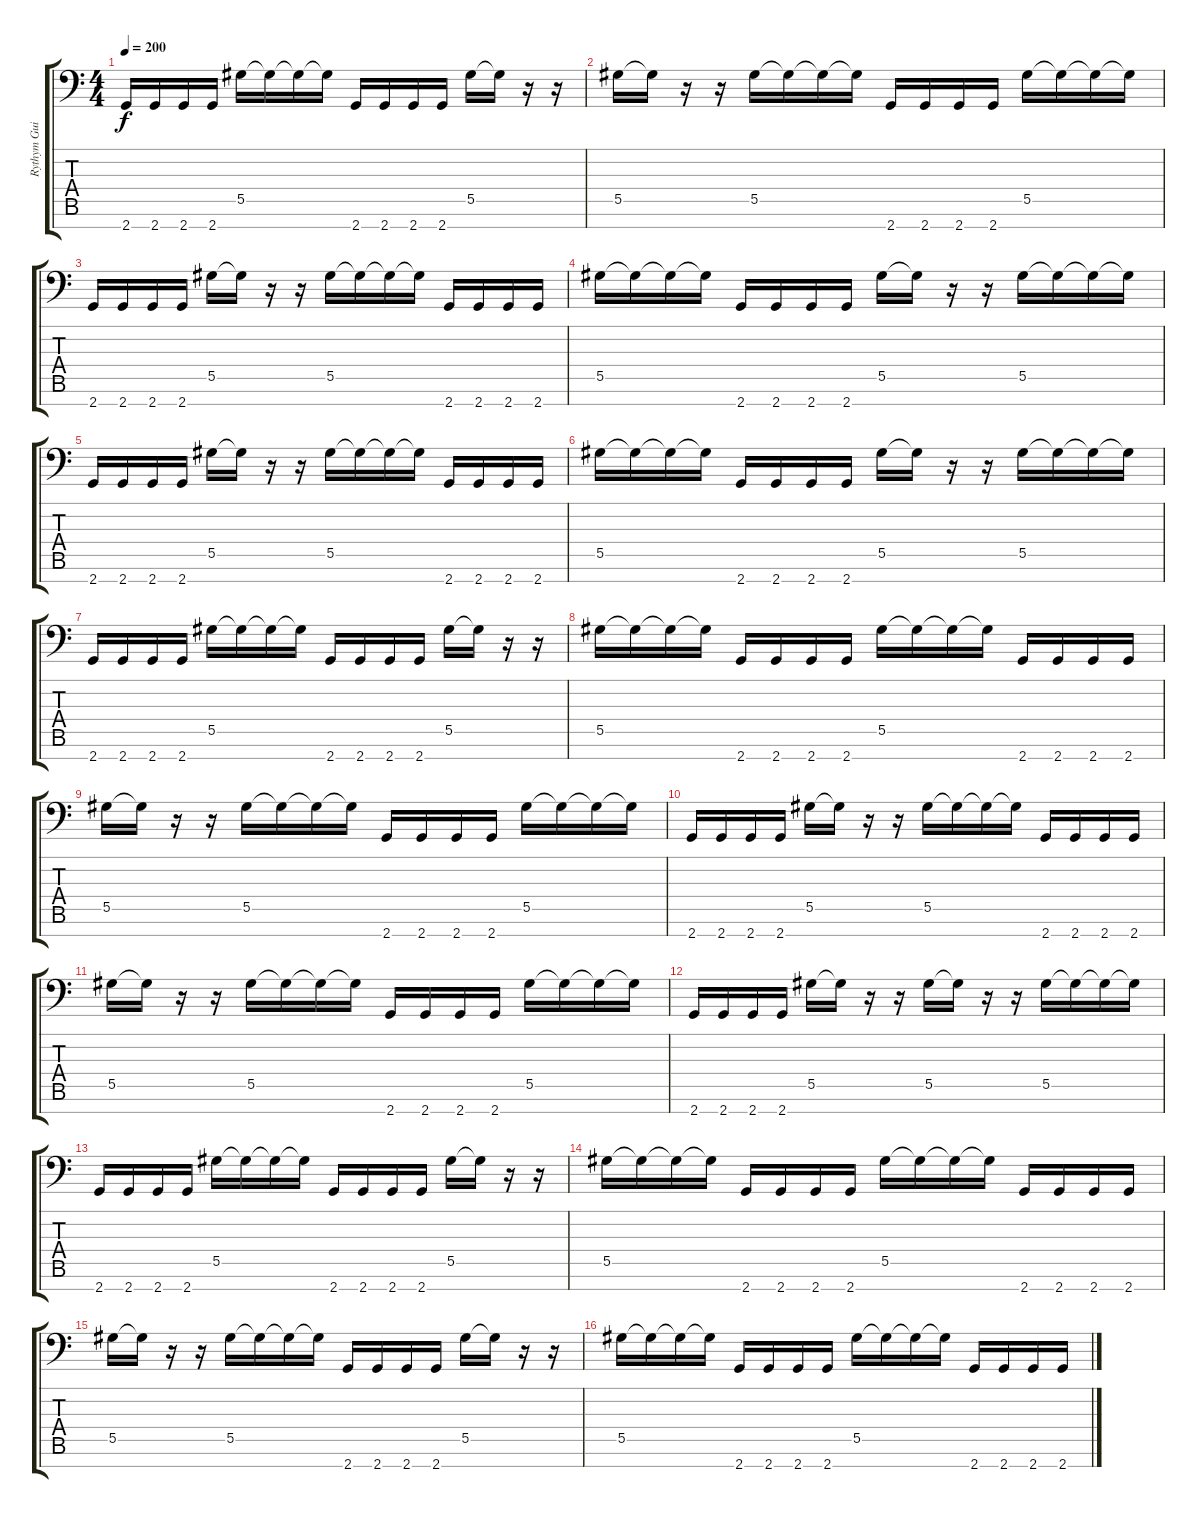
\track ("Rythym Guitar 2 (Tuned To F)" "Rythym Gui") {instrument distortionguitar}
\staff {score tabs}
\tuning (Bb3 Gb3 Db3 Ab2 Eb2 Bb1 F1) {hide}
\ts (4 4)
\tempo 200
\clef f4
\ks c
2.7.16{dy f} 2.7.16 2.7.16 2.7.16 5.5.16 5.5{t}.16 5.5{t}.16 5.5{t}.16 2.7.16 2.7.16 2.7.16 2.7.16 5.5.16 5.5{t}.16 r.16 r.16 |
5.5.16 5.5{t}.16 r.16 r.16 5.5.16 5.5{t}.16 5.5{t}.16 5.5{t}.16 2.7.16 2.7.16 2.7.16 2.7.16 5.5.16 5.5{t}.16 5.5{t}.16 5.5{t}.16 |
2.7.16 2.7.16 2.7.16 2.7.16 5.5.16 5.5{t}.16 r.16 r.16 5.5.16 5.5{t}.16 5.5{t}.16 5.5{t}.16 2.7.16 2.7.16 2.7.16 2.7.16 |
5.5.16 5.5{t}.16 5.5{t}.16 5.5{t}.16 2.7.16 2.7.16 2.7.16 2.7.16 5.5.16 5.5{t}.16 r.16 r.16 5.5.16 5.5{t}.16 5.5{t}.16 5.5{t}.16 |
2.7.16 2.7.16 2.7.16 2.7.16 5.5.16 5.5{t}.16 r.16 r.16 5.5.16 5.5{t}.16 5.5{t}.16 5.5{t}.16 2.7.16 2.7.16 2.7.16 2.7.16 |
5.5.16 5.5{t}.16 5.5{t}.16 5.5{t}.16 2.7.16 2.7.16 2.7.16 2.7.16 5.5.16 5.5{t}.16 r.16 r.16 5.5.16 5.5{t}.16 5.5{t}.16 5.5{t}.16 |
2.7.16 2.7.16 2.7.16 2.7.16 5.5.16 5.5{t}.16 5.5{t}.16 5.5{t}.16 2.7.16 2.7.16 2.7.16 2.7.16 5.5.16 5.5{t}.16 r.16 r.16 |
5.5.16 5.5{t}.16 5.5{t}.16 5.5{t}.16 2.7.16 2.7.16 2.7.16 2.7.16 5.5.16 5.5{t}.16 5.5{t}.16 5.5{t}.16 2.7.16 2.7.16 2.7.16 2.7.16 |
5.5.16 5.5{t}.16 r.16 r.16 5.5.16 5.5{t}.16 5.5{t}.16 5.5{t}.16 2.7.16 2.7.16 2.7.16 2.7.16 5.5.16 5.5{t}.16 5.5{t}.16 5.5{t}.16 |
2.7.16 2.7.16 2.7.16 2.7.16 5.5.16 5.5{t}.16 r.16 r.16 5.5.16 5.5{t}.16 5.5{t}.16 5.5{t}.16 2.7.16 2.7.16 2.7.16 2.7.16 |
5.5.16 5.5{t}.16 r.16 r.16 5.5.16 5.5{t}.16 5.5{t}.16 5.5{t}.16 2.7.16 2.7.16 2.7.16 2.7.16 5.5.16 5.5{t}.16 5.5{t}.16 5.5{t}.16 |
2.7.16 2.7.16 2.7.16 2.7.16 5.5.16 5.5{t}.16 r.16 r.16 5.5.16 5.5{t}.16 r.16 r.16 5.5.16 5.5{t}.16 5.5{t}.16 5.5{t}.16 |
2.7.16 2.7.16 2.7.16 2.7.16 5.5.16 5.5{t}.16 5.5{t}.16 5.5{t}.16 2.7.16 2.7.16 2.7.16 2.7.16 5.5.16 5.5{t}.16 r.16 r.16 |
5.5.16 5.5{t}.16 5.5{t}.16 5.5{t}.16 2.7.16 2.7.16 2.7.16 2.7.16 5.5.16 5.5{t}.16 5.5{t}.16 5.5{t}.16 2.7.16 2.7.16 2.7.16 2.7.16 |
5.5.16 5.5{t}.16 r.16 r.16 5.5.16 5.5{t}.16 5.5{t}.16 5.5{t}.16 2.7.16 2.7.16 2.7.16 2.7.16 5.5.16 5.5{t}.16 r.16 r.16 |
5.5.16 5.5{t}.16 5.5{t}.16 5.5{t}.16 2.7.16 2.7.16 2.7.16 2.7.16 5.5.16 5.5{t}.16 5.5{t}.16 5.5{t}.16 2.7.16 2.7.16 2.7.16 2.7.16
